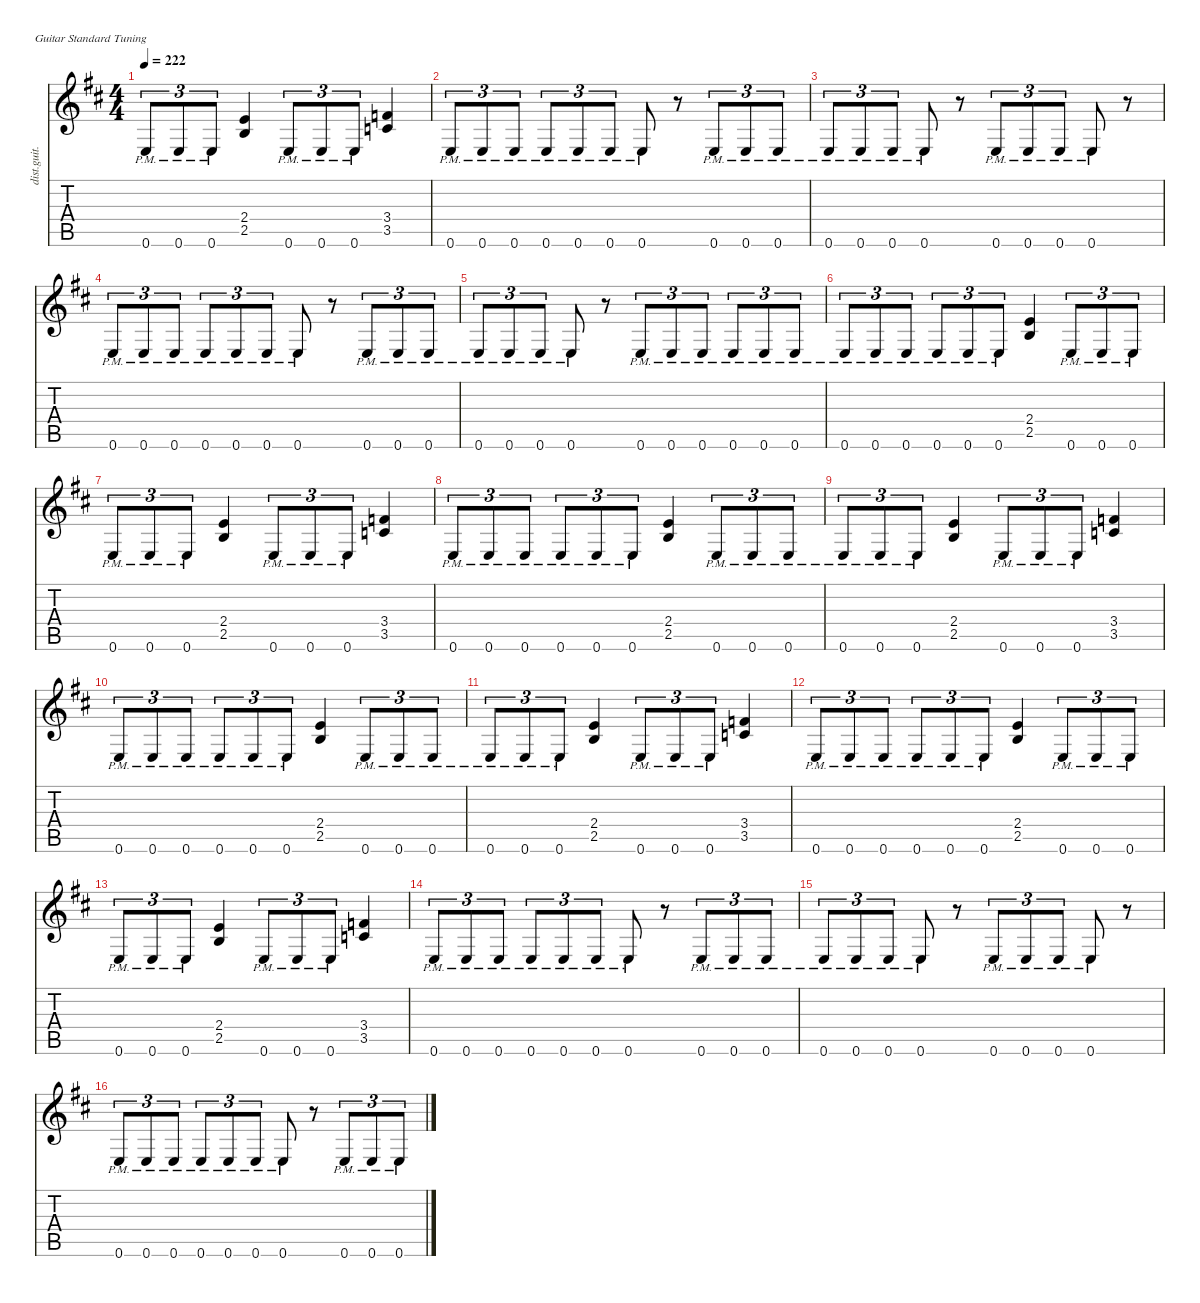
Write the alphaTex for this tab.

\defaultSystemsLayout 4
\hideDynamics
\bracketExtendMode nobrackets
\otherSystemsTrackNameOrientation horizontal
\track ("James Hetfield (Rythym)" "dist.guit.") {defaultSystemsLayout 8 instrument distortionguitar}
\staff {score tabs}
\tuning (E4 B3 G3 D3 A2 E2)
\ts (4 4)
\tempo 222
\clef g2
\ks bminor
0.6{pm acc forcenatural}.8{tu (3 2) dy f beam Up} 0.6{pm acc forcenatural}.8{tu (3 2) beam Up} 0.6{pm acc forcenatural}.8{tu (3 2) beam Up} (2.4{acc forcenatural} 2.5{acc forcenatural}).4{beam Up} 0.6{pm acc forcenatural}.8{tu (3 2) beam Up} 0.6{pm acc forcenatural}.8{tu (3 2) beam Up} 0.6{pm acc forcenatural}.8{tu (3 2) beam Up} (3.4{acc forcenatural} 3.5{acc forcenatural}).4{beam Up} |
0.6{pm acc forcenatural}.8{tu (3 2) beam Up} 0.6{pm acc forcenatural}.8{tu (3 2) beam Up} 0.6{pm acc forcenatural}.8{tu (3 2) beam Up} 0.6{pm acc forcenatural}.8{tu (3 2) beam Up} 0.6{pm acc forcenatural}.8{tu (3 2) beam Up} 0.6{pm acc forcenatural}.8{tu (3 2) beam Up} 0.6{pm acc forcenatural}.8{beam Up} r.8{beam Up} 0.6{pm acc forcenatural}.8{tu (3 2) beam Up} 0.6{pm acc forcenatural}.8{tu (3 2) beam Up} 0.6{pm acc forcenatural}.8{tu (3 2) beam Up} |
0.6{pm acc forcenatural}.8{tu (3 2) beam Up} 0.6{pm acc forcenatural}.8{tu (3 2) beam Up} 0.6{pm acc forcenatural}.8{tu (3 2) beam Up} 0.6{pm acc forcenatural}.8{beam Up} r.8{beam Up} 0.6{pm acc forcenatural}.8{tu (3 2) beam Up} 0.6{pm acc forcenatural}.8{tu (3 2) beam Up} 0.6{pm acc forcenatural}.8{tu (3 2) beam Up} 0.6{pm acc forcenatural}.8{beam Up} r.8{beam Up} |
0.6{pm acc forcenatural}.8{tu (3 2) beam Up} 0.6{pm acc forcenatural}.8{tu (3 2) beam Up} 0.6{pm acc forcenatural}.8{tu (3 2) beam Up} 0.6{pm acc forcenatural}.8{tu (3 2) beam Up} 0.6{pm acc forcenatural}.8{tu (3 2) beam Up} 0.6{pm acc forcenatural}.8{tu (3 2) beam Up} 0.6{pm acc forcenatural}.8{beam Up} r.8{beam Up} 0.6{pm acc forcenatural}.8{tu (3 2) beam Up} 0.6{pm acc forcenatural}.8{tu (3 2) beam Up} 0.6{pm acc forcenatural}.8{tu (3 2) beam Up} |
0.6{pm acc forcenatural}.8{tu (3 2) beam Up} 0.6{pm acc forcenatural}.8{tu (3 2) beam Up} 0.6{pm acc forcenatural}.8{tu (3 2) beam Up} 0.6{pm acc forcenatural}.8{beam Up} r.8{beam Up} 0.6{pm acc forcenatural}.8{tu (3 2) beam Up} 0.6{pm acc forcenatural}.8{tu (3 2) beam Up} 0.6{pm acc forcenatural}.8{tu (3 2) beam Up} 0.6{pm acc forcenatural}.8{tu (3 2) beam Up} 0.6{pm acc forcenatural}.8{tu (3 2) beam Up} 0.6{pm acc forcenatural}.8{tu (3 2) beam Up} |
0.6{pm acc forcenatural}.8{tu (3 2) beam Up} 0.6{pm acc forcenatural}.8{tu (3 2) beam Up} 0.6{pm acc forcenatural}.8{tu (3 2) beam Up} 0.6{pm acc forcenatural}.8{tu (3 2) beam Up} 0.6{pm acc forcenatural}.8{tu (3 2) beam Up} 0.6{pm acc forcenatural}.8{tu (3 2) beam Up} (2.4{acc forcenatural} 2.5{acc forcenatural}).4{beam Up} 0.6{pm acc forcenatural}.8{tu (3 2) beam Up} 0.6{pm acc forcenatural}.8{tu (3 2) beam Up} 0.6{pm acc forcenatural}.8{tu (3 2) beam Up} |
0.6{pm acc forcenatural}.8{tu (3 2) beam Up} 0.6{pm acc forcenatural}.8{tu (3 2) beam Up} 0.6{pm acc forcenatural}.8{tu (3 2) beam Up} (2.4{acc forcenatural} 2.5{acc forcenatural}).4{beam Up} 0.6{pm acc forcenatural}.8{tu (3 2) beam Up} 0.6{pm acc forcenatural}.8{tu (3 2) beam Up} 0.6{pm acc forcenatural}.8{tu (3 2) beam Up} (3.4{acc forcenatural} 3.5{acc forcenatural}).4{beam Up} |
0.6{pm acc forcenatural}.8{tu (3 2) beam Up} 0.6{pm acc forcenatural}.8{tu (3 2) beam Up} 0.6{pm acc forcenatural}.8{tu (3 2) beam Up} 0.6{pm acc forcenatural}.8{tu (3 2) beam Up} 0.6{pm acc forcenatural}.8{tu (3 2) beam Up} 0.6{pm acc forcenatural}.8{tu (3 2) beam Up} (2.4{acc forcenatural} 2.5{acc forcenatural}).4{beam Up} 0.6{pm acc forcenatural}.8{tu (3 2) beam Up} 0.6{pm acc forcenatural}.8{tu (3 2) beam Up} 0.6{pm acc forcenatural}.8{tu (3 2) beam Up} |
0.6{pm acc forcenatural}.8{tu (3 2) beam Up} 0.6{pm acc forcenatural}.8{tu (3 2) beam Up} 0.6{pm acc forcenatural}.8{tu (3 2) beam Up} (2.4{acc forcenatural} 2.5{acc forcenatural}).4{beam Up} 0.6{pm acc forcenatural}.8{tu (3 2) beam Up} 0.6{pm acc forcenatural}.8{tu (3 2) beam Up} 0.6{pm acc forcenatural}.8{tu (3 2) beam Up} (3.4{acc forcenatural} 3.5{acc forcenatural}).4{beam Up} |
0.6{pm acc forcenatural}.8{tu (3 2) beam Up} 0.6{pm acc forcenatural}.8{tu (3 2) beam Up} 0.6{pm acc forcenatural}.8{tu (3 2) beam Up} 0.6{pm acc forcenatural}.8{tu (3 2) beam Up} 0.6{pm acc forcenatural}.8{tu (3 2) beam Up} 0.6{pm acc forcenatural}.8{tu (3 2) beam Up} (2.4{acc forcenatural} 2.5{acc forcenatural}).4{beam Up} 0.6{pm acc forcenatural}.8{tu (3 2) beam Up} 0.6{pm acc forcenatural}.8{tu (3 2) beam Up} 0.6{pm acc forcenatural}.8{tu (3 2) beam Up} |
0.6{pm acc forcenatural}.8{tu (3 2) beam Up} 0.6{pm acc forcenatural}.8{tu (3 2) beam Up} 0.6{pm acc forcenatural}.8{tu (3 2) beam Up} (2.4{acc forcenatural} 2.5{acc forcenatural}).4{beam Up} 0.6{pm acc forcenatural}.8{tu (3 2) beam Up} 0.6{pm acc forcenatural}.8{tu (3 2) beam Up} 0.6{pm acc forcenatural}.8{tu (3 2) beam Up} (3.4{acc forcenatural} 3.5{acc forcenatural}).4{beam Up} |
0.6{pm acc forcenatural}.8{tu (3 2) beam Up} 0.6{pm acc forcenatural}.8{tu (3 2) beam Up} 0.6{pm acc forcenatural}.8{tu (3 2) beam Up} 0.6{pm acc forcenatural}.8{tu (3 2) beam Up} 0.6{pm acc forcenatural}.8{tu (3 2) beam Up} 0.6{pm acc forcenatural}.8{tu (3 2) beam Up} (2.4{acc forcenatural} 2.5{acc forcenatural}).4{beam Up} 0.6{pm acc forcenatural}.8{tu (3 2) beam Up} 0.6{pm acc forcenatural}.8{tu (3 2) beam Up} 0.6{pm acc forcenatural}.8{tu (3 2) beam Up} |
0.6{pm acc forcenatural}.8{tu (3 2) beam Up} 0.6{pm acc forcenatural}.8{tu (3 2) beam Up} 0.6{pm acc forcenatural}.8{tu (3 2) beam Up} (2.4{acc forcenatural} 2.5{acc forcenatural}).4{beam Up} 0.6{pm acc forcenatural}.8{tu (3 2) beam Up} 0.6{pm acc forcenatural}.8{tu (3 2) beam Up} 0.6{pm acc forcenatural}.8{tu (3 2) beam Up} (3.4{acc forcenatural} 3.5{acc forcenatural}).4{beam Up} |
0.6{pm acc forcenatural}.8{tu (3 2) beam Up} 0.6{pm acc forcenatural}.8{tu (3 2) beam Up} 0.6{pm acc forcenatural}.8{tu (3 2) beam Up} 0.6{pm acc forcenatural}.8{tu (3 2) beam Up} 0.6{pm acc forcenatural}.8{tu (3 2) beam Up} 0.6{pm acc forcenatural}.8{tu (3 2) beam Up} 0.6{pm acc forcenatural}.8{beam Up} r.8{beam Up} 0.6{pm acc forcenatural}.8{tu (3 2) beam Up} 0.6{pm acc forcenatural}.8{tu (3 2) beam Up} 0.6{pm acc forcenatural}.8{tu (3 2) beam Up} |
0.6{pm acc forcenatural}.8{tu (3 2) beam Up} 0.6{pm acc forcenatural}.8{tu (3 2) beam Up} 0.6{pm acc forcenatural}.8{tu (3 2) beam Up} 0.6{pm acc forcenatural}.8{beam Up} r.8{beam Up} 0.6{pm acc forcenatural}.8{tu (3 2) beam Up} 0.6{pm acc forcenatural}.8{tu (3 2) beam Up} 0.6{pm acc forcenatural}.8{tu (3 2) beam Up} 0.6{pm acc forcenatural}.8{beam Up} r.8{beam Up} |
0.6{pm acc forcenatural}.8{tu (3 2) beam Up} 0.6{pm acc forcenatural}.8{tu (3 2) beam Up} 0.6{pm acc forcenatural}.8{tu (3 2) beam Up} 0.6{pm acc forcenatural}.8{tu (3 2) beam Up} 0.6{pm acc forcenatural}.8{tu (3 2) beam Up} 0.6{pm acc forcenatural}.8{tu (3 2) beam Up} 0.6{pm acc forcenatural}.8{beam Up} r.8{beam Up} 0.6{pm acc forcenatural}.8{tu (3 2) beam Up} 0.6{pm acc forcenatural}.8{tu (3 2) beam Up} 0.6{pm acc forcenatural}.8{tu (3 2) beam Up}
